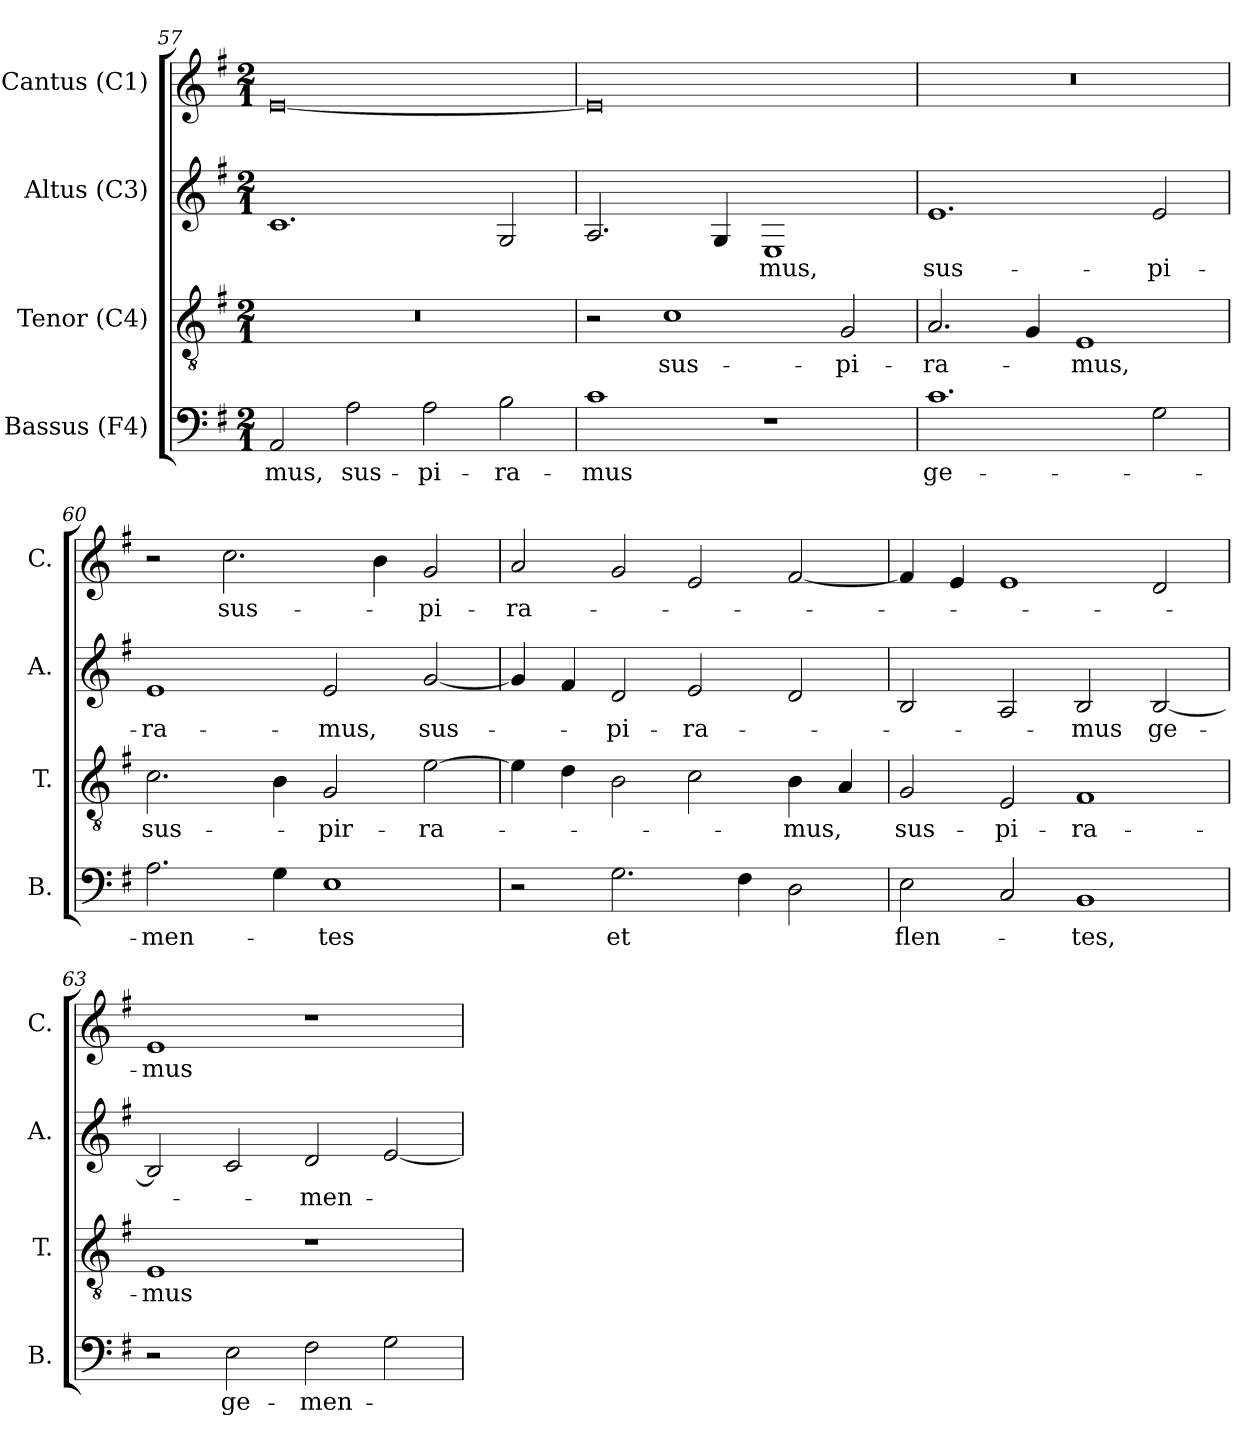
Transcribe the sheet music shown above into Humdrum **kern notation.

**kern	**text	**kern	**text	**kern	**text	**kern	**text
*part4	*part4	*part3	*part3	*part2	*part2	*part1	*part1
*staff4	*staff4	*staff3	*staff3	*staff2	*staff2	*staff1	*staff1
*I"Bassus (F4)	*	*I"Tenor (C4)	*	*I"Altus (C3)	*	*I"Cantus (C1)	*
*I'B.	*	*I'T.	*	*I'A.	*	*I'C.	*
*clefF4	*	*clefGv2	*	*clefG2	*	*clefG2	*
*	*	*ITrd7c12	*	*ITrd7c12	*	*	*
*k[f#]	*	*k[f#]	*	*k[f#]	*	*k[f#]	*
*G:	*	*G:	*	*G:	*	*G:	*
*M2/1	*	*M2/1	*	*M2/1	*	*M2/1	*
=57	=57	=57	=57	=57	=57	=57	=57
!	!LO:LY:b:color=#000000	!LO:N:vis=1	!	!	!	!	!
2AAi/	-mus,	0r	.	1.Ci	.	[0ei	.
!	!LO:LY:b:color=#000000	!	!	!	!	!	!
2Ai\	sus-	.	.	.	.	.	.
!	!LO:LY:b:color=#000000	!	!	!	!	!	!
2Ai\	-pi-	.	.	.	.	.	.
!	!LO:LY:b:color=#000000	!	!	!	!	!	!
2Bi\	-ra-	.	.	2GGi/	.	.	.
=58	=58	=58	=58	=58	=58	=58	=58
!	!LO:LY:b:color=#000000	!	!	!	!	!	!
1ci	-mus	2r	.	2.AAi/	.	0ei]	.
!	!	!	!LO:LY:b:color=#000000	!	!	!	!
.	.	1Ci	sus-	.	.	.	.
.	.	.	.	4GGi/	.	.	.
!	!	!	!	!	!LO:LY:b:color=#000000	!	!
1r	.	.	.	1EEi	-mus,	.	.
!	!	!	!LO:LY:b:color=#000000	!	!	!	!
.	.	2GGi/	-pi-	.	.	.	.
=59	=59	=59	=59	=59	=59	=59	=59
!	!LO:LY:b:color=#000000	!	!	!	!	!	!
!	!	!	!LO:LY:b:color=#000000	!	!	!	!
!	!	!	!	!	!LO:LY:b:color=#000000	!LO:N:vis=1	!
1.ci	ge-	2.AAi/	-ra-	1.Ei	sus-	0r	.
.	.	4GGi/	.	.	.	.	.
!	!	!	!LO:LY:b:color=#000000	!	!	!	!
.	.	1EEi	-mus,	.	.	.	.
!	!	!	!	!	!LO:LY:b:color=#000000	!	!
2Gi\	.	.	.	2Ei/	-pi-	.	.
=60	=60	=60	=60	=60	=60	=60	=60
!	!LO:LY:b:color=#000000	!	!	!	!	!	!
!	!	!	!LO:LY:b:color=#000000	!	!	!	!
!	!	!	!	!	!LO:LY:b:color=#000000	!	!
2.Ai\	-men-	2.Ci\	sus-	1Ei	-ra-	2r	.
!	!	!	!	!	!	!	!LO:LY:b:color=#000000
.	.	.	.	.	.	2.cci\	sus-
4Gi\	.	4BBi\	.	.	.	.	.
!	!LO:LY:b:color=#000000	!	!	!	!	!	!
!	!	!	!LO:LY:b:color=#000000	!	!	!	!
!	!	!	!	!	!LO:LY:b:color=#000000	!	!
1Ei	-tes	2GGi/	-pir-	2Ei/	-mus,	.	.
.	.	.	.	.	.	4bi\	.
!	!	!	!LO:LY:b:color=#000000	!	!	!	!
!	!	!	!	!	!LO:LY:b:color=#000000	!	!
!	!	!	!	!	!	!	!LO:LY:b:color=#000000
.	.	[2Ei\	-ra-	[2Gi/	sus-	2gi/	-pi-
!!LO:LB:g=z
=61	=61	=61	=61	=61	=61	=61	=61
!	!	!	!	!	!	!	!LO:LY:b:color=#000000
2r	.	4Ei\]	.	4Gi/]	.	2ai/	-ra-
.	.	4Di\	.	4F#i/	.	.	.
!	!LO:LY:b:color=#000000	!	!	!	!	!	!
!	!	!	!	!	!LO:LY:b:color=#000000	!	!
2.Gi\	et	2BBi\	.	2Di/	-pi-	2gi/	.
!	!	!	!	!	!LO:LY:b:color=#000000	!	!
.	.	2Ci\	.	2Ei/	-ra-	2ei/	.
4F#i\	.	.	.	.	.	.	.
!	!	!	!LO:LY:b:color=#000000	!	!	!	!
2Di\	.	4BBi\	-mus,	2Di/	.	[2f#i/	.
.	.	4AAi/	.	.	.	.	.
=62	=62	=62	=62	=62	=62	=62	=62
!	!LO:LY:b:color=#000000	!	!	!	!	!	!
!	!	!	!LO:LY:b:color=#000000	!	!	!	!
2Ei\	flen-	2GGi/	sus-	2BBi/	.	4f#i/]	.
.	.	.	.	.	.	4ei/	.
!	!	!	!LO:LY:b:color=#000000	!	!	!	!
2Ci/	.	2EEi/	-pi-	2AAi/	.	1ei	.
!	!LO:LY:b:color=#000000	!	!	!	!	!	!
!	!	!	!LO:LY:b:color=#000000	!	!	!	!
!	!	!	!	!	!LO:LY:b:color=#000000	!	!
1BBi	-tes,	1FF#i	-ra-	2BBi/	-mus	.	.
!	!	!	!	!	!LO:LY:b:color=#000000	!	!
.	.	.	.	[2BBi/	ge-	2di/	.
=63	=63	=63	=63	=63	=63	=63	=63
!	!	!	!LO:LY:b:color=#000000	!	!	!	!
!	!	!	!	!	!	!	!LO:LY:b:color=#000000
2r	.	1EEi	-mus	2BBi/]	.	1ei	-mus
!	!LO:LY:b:color=#000000	!	!	!	!	!	!
2Ei\	ge-	.	.	2Ci/	.	.	.
!	!LO:LY:b:color=#000000	!	!	!	!	!	!
!	!	!	!	!	!LO:LY:b:color=#000000	!	!
2F#i\	-men-	1r	.	2Di/	-men-	1r	.
2Gi\	.	.	.	[2Ei/	.	.	.
=	=	=	=	=	=	=	=
*-	*-	*-	*-	*-	*-	*-	*-
